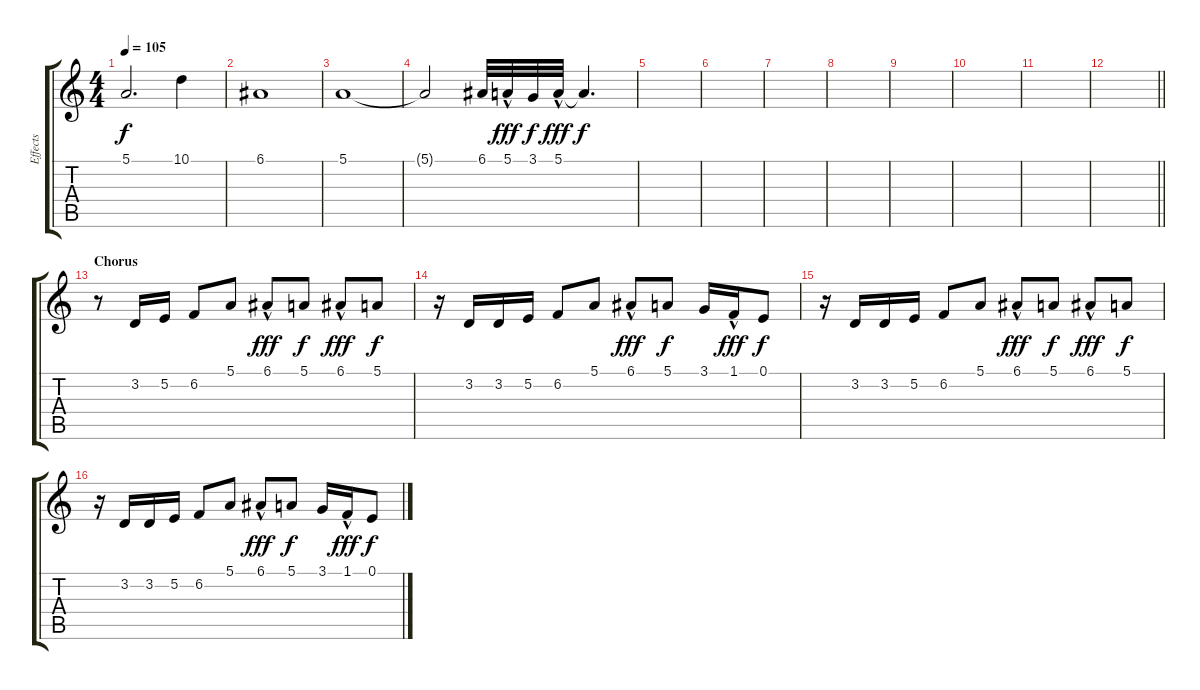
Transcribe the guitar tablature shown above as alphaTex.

\track ("Effects" "Effects") {instrument stringensemble1}
\staff {score tabs}
\tuning (E4 B3 G3 D3 A2 D2) {hide}
\ts (4 4)
\tempo 105
\clef g2
\ks c
5.1.2{d dy f} 10.1.4 |
6.1.1 |
5.1.1 |
5.1{t}.2 6.1.32 5.1{hac}.32{dy fff} 3.1.32{dy f} 5.1{hac}.32{dy fff} 5.1{t}.4{d dy f} |
|
|
|
|
|
|
|
\barLineRight lightlight
|
\section ("" "Chorus")
r.8 3.2.16 5.2.16 6.2.8 5.1.8 6.1{hac}.8{dy fff} 5.1.8{dy f} 6.1{hac}.8{dy fff} 5.1.8{dy f} |
r.16 3.2.16 3.2.16 5.2.16 6.2.8 5.1.8 6.1{hac}.8{dy fff} 5.1.8{dy f} 3.1.16 1.1{hac}.16{dy fff} 0.1.8{dy f} |
r.16 3.2.16 3.2.16 5.2.16 6.2.8 5.1.8 6.1{hac}.8{dy fff} 5.1.8{dy f} 6.1{hac}.8{dy fff} 5.1.8{dy f} |
r.16 3.2.16 3.2.16 5.2.16 6.2.8 5.1.8 6.1{hac}.8{dy fff} 5.1.8{dy f} 3.1.16 1.1{hac}.16{dy fff} 0.1.8{dy f}
